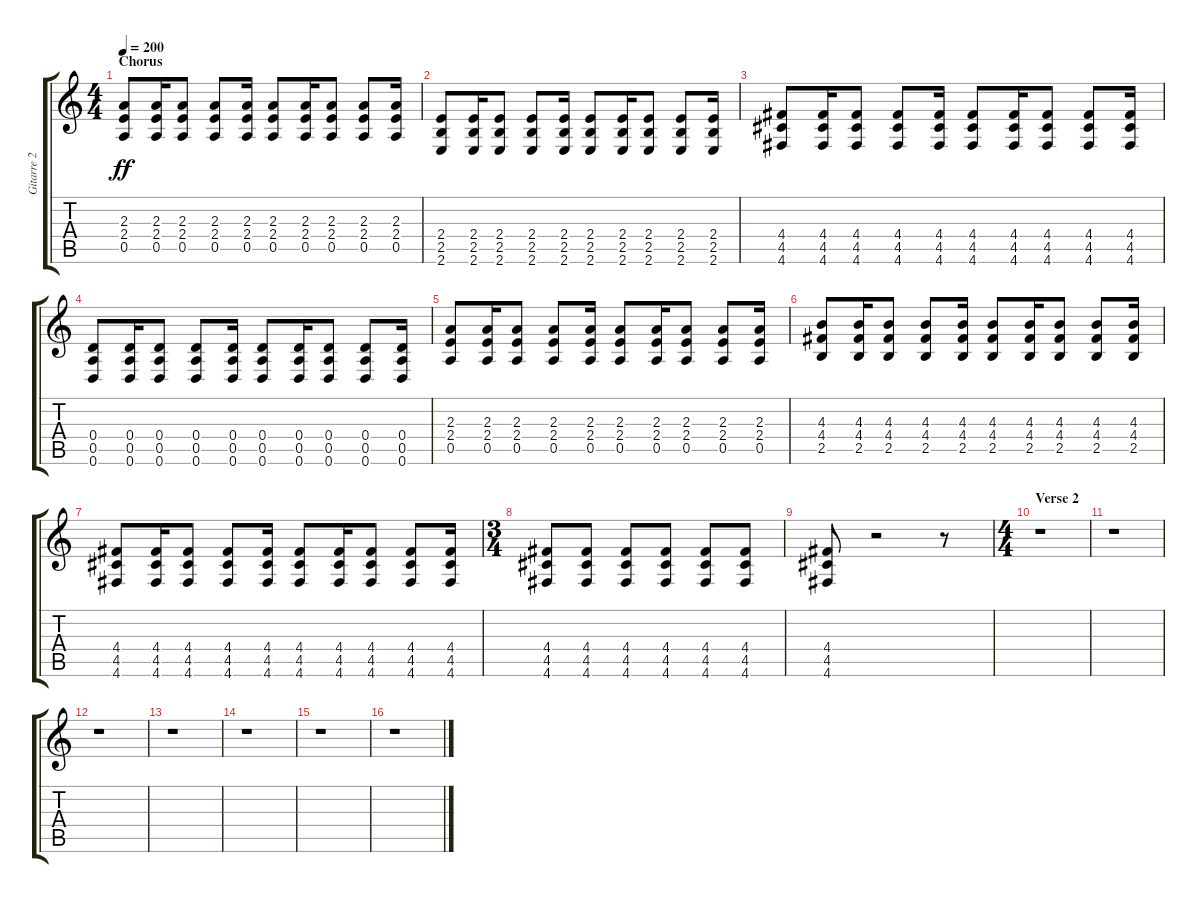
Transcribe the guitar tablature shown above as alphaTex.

\track ("Gitarre 2 - Farin Urlaub" "Gitarre 2 ") {instrument distortionguitar}
\staff {score tabs}
\tuning (E4 B3 G3 D3 A2 D2) {hide}
\ts (4 4)
\section ("" "Chorus")
\tempo 200
\clef g2
\ks c
(2.3 2.4 0.5).8{dy ff} (2.3 2.4 0.5).16 (2.3 2.4 0.5).8 (2.3 2.4 0.5).8 (2.3 2.4 0.5).16 (2.3 2.4 0.5).8 (2.3 2.4 0.5).16 (2.3 2.4 0.5).8 (2.3 2.4 0.5).8 (2.3 2.4 0.5).16 |
(2.4 2.5 2.6).8 (2.4 2.5 2.6).16 (2.4 2.5 2.6).8 (2.4 2.5 2.6).8 (2.4 2.5 2.6).16 (2.4 2.5 2.6).8 (2.4 2.5 2.6).16 (2.4 2.5 2.6).8 (2.4 2.5 2.6).8 (2.4 2.5 2.6).16 |
(4.4 4.5 4.6).8 (4.4 4.5 4.6).16 (4.4 4.5 4.6).8 (4.4 4.5 4.6).8 (4.4 4.5 4.6).16 (4.4 4.5 4.6).8 (4.4 4.5 4.6).16 (4.4 4.5 4.6).8 (4.4 4.5 4.6).8 (4.4 4.5 4.6).16 |
(0.4 0.5 0.6).8 (0.4 0.5 0.6).16 (0.4 0.5 0.6).8 (0.4 0.5 0.6).8 (0.4 0.5 0.6).16 (0.4 0.5 0.6).8 (0.4 0.5 0.6).16 (0.4 0.5 0.6).8 (0.4 0.5 0.6).8 (0.4 0.5 0.6).16 |
(2.3 2.4 0.5).8 (2.3 2.4 0.5).16 (2.3 2.4 0.5).8 (2.3 2.4 0.5).8 (2.3 2.4 0.5).16 (2.3 2.4 0.5).8 (2.3 2.4 0.5).16 (2.3 2.4 0.5).8 (2.3 2.4 0.5).8 (2.3 2.4 0.5).16 |
(4.3 4.4 2.5).8 (4.3 4.4 2.5).16 (4.3 4.4 2.5).8 (4.3 4.4 2.5).8 (4.3 4.4 2.5).16 (4.3 4.4 2.5).8 (4.3 4.4 2.5).16 (4.3 4.4 2.5).8 (4.3 4.4 2.5).8 (4.3 4.4 2.5).16 |
(4.4 4.5 4.6).8 (4.4 4.5 4.6).16 (4.4 4.5 4.6).8 (4.4 4.5 4.6).8 (4.4 4.5 4.6).16 (4.4 4.5 4.6).8 (4.4 4.5 4.6).16 (4.4 4.5 4.6).8 (4.4 4.5 4.6).8 (4.4 4.5 4.6).16 |
\ts (3 4)
(4.4 4.5 4.6).8 (4.4 4.5 4.6).8 (4.4 4.5 4.6).8 (4.4 4.5 4.6).8 (4.4 4.5 4.6).8 (4.4 4.5 4.6).8 |
(4.4 4.5 4.6).8 r.2 r.8 |
\ts (4 4)
\section ("" "Verse 2")
r.1 |
r.1 |
r.1 |
r.1 |
r.1 |
r.1 |
r.1
